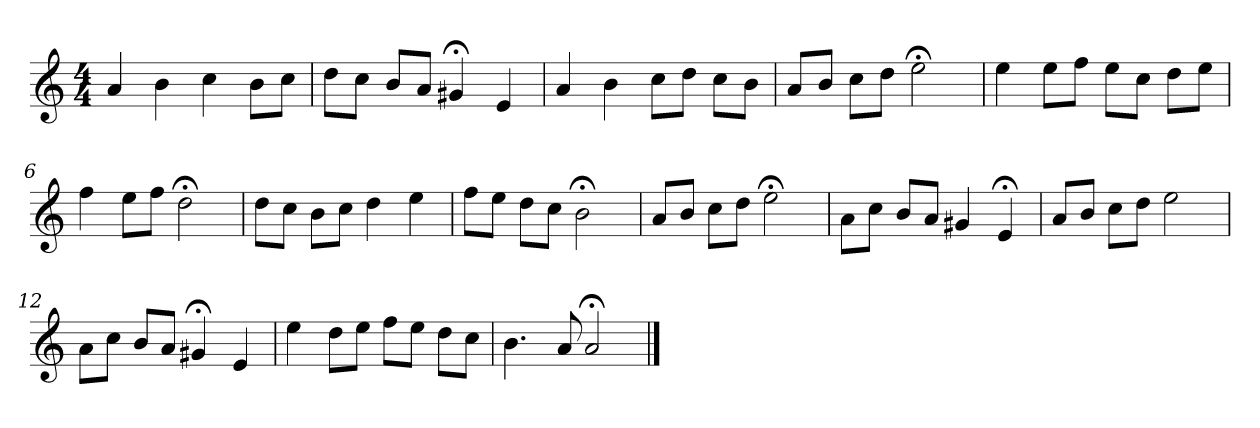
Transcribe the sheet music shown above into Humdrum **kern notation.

**kern
*part1
*staff1
*k[]
*a:
*M4/4
*MM120
=1
4a
4b
4cc
8bL
8ccJ
=2
8ddL
8ccJ
8bL
8aJ
4g#X;<
4e
=3
4a
4b
8ccL
8ddJ
8ccL
8bJ
=4
8aL
8bJ
8ccL
8ddJ
2ee;<
=5
4ee
8eeL
8ffJ
8eeL
8ccJ
8ddL
8eeJ
=6
4ff
8eeL
8ffJ
2dd;<
=7
8ddL
8ccJ
8bL
8ccJ
4dd
4ee
=8
8ffL
8eeJ
8ddL
8ccJ
2b;<
=9
8aL
8bJ
8ccL
8ddJ
2ee;<
=10
8aL
8ccJ
8bL
8aJ
4g#X
4e;<
=11
8aL
8bJ
8ccL
8ddJ
2ee
=12
8aL
8ccJ
8bL
8aJ
4g#X;<
4e
=13
4ee
8ddL
8eeJ
8ffL
8eeJ
8ddL
8ccJ
=14
4.b
8a
2a;<
==
*-
